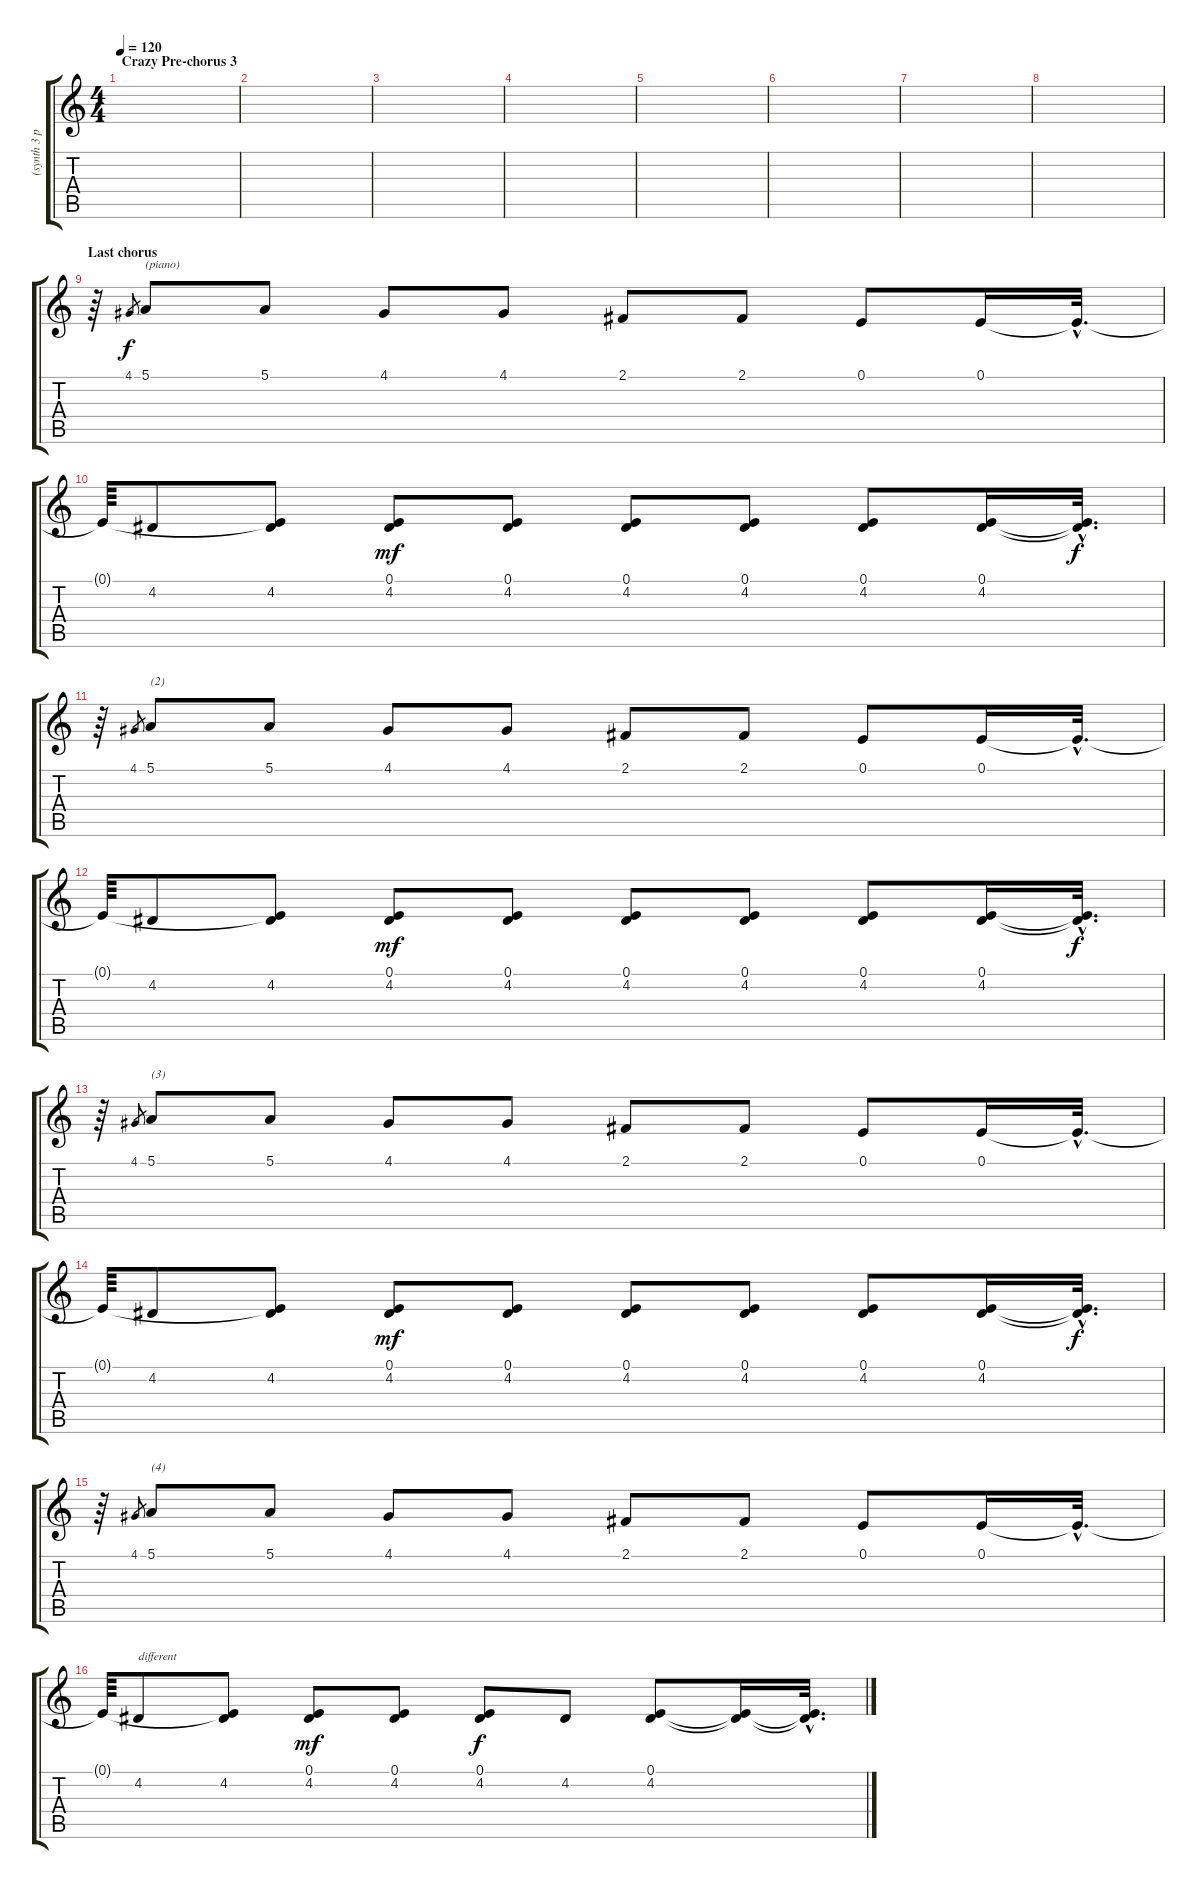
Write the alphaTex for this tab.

\track ("(synth 3 piano reverb)" "(synth 3 p") {instrument acousticgrandpiano}
\staff {score tabs}
\tuning (E4 B3 G3 D3 A2 E2) {hide}
\ts (4 4)
\section ("" "Crazy Pre-chorus 3")
\tempo 120
\clef g2
\ks c
|
|
|
|
|
|
|
|
\section ("" "Last chorus")
r.64 4.1.8{gr} 5.1.8{txt "(piano)"} 5.1.8 4.1.8 4.1.8 2.1.8 2.1.8 0.1.8 0.1.16 0.1{hac t}.32{d} |
0.1{t}.64 4.2.8 (0.1{t} 4.2).8 (0.1 4.2).8{dy mf} (0.1 4.2).8 (0.1 4.2).8 (0.1 4.2).8 (0.1 4.2).8 (0.1 4.2).16 (0.1{hac t} 4.2{hac t}).32{d dy f} |
r.64 4.1.8{gr} 5.1.8{txt "(2)"} 5.1.8 4.1.8 4.1.8 2.1.8 2.1.8 0.1.8 0.1.16 0.1{hac t}.32{d} |
0.1{t}.64 4.2.8 (0.1{t} 4.2).8 (0.1 4.2).8{dy mf} (0.1 4.2).8 (0.1 4.2).8 (0.1 4.2).8 (0.1 4.2).8 (0.1 4.2).16 (0.1{hac t} 4.2{hac t}).32{d dy f} |
r.64 4.1.8{gr} 5.1.8{txt "(3)"} 5.1.8 4.1.8 4.1.8 2.1.8 2.1.8 0.1.8 0.1.16 0.1{hac t}.32{d} |
0.1{t}.64 4.2.8 (0.1{t} 4.2).8 (0.1 4.2).8{dy mf} (0.1 4.2).8 (0.1 4.2).8 (0.1 4.2).8 (0.1 4.2).8 (0.1 4.2).16 (0.1{hac t} 4.2{hac t}).32{d dy f} |
r.64 4.1.8{gr} 5.1.8{txt "(4)"} 5.1.8 4.1.8 4.1.8 2.1.8 2.1.8 0.1.8 0.1.16 0.1{hac t}.32{d} |
0.1{t}.64 4.2.8{txt "different"} (0.1{t} 4.2).8 (0.1 4.2).8{dy mf} (0.1 4.2).8 (0.1 4.2).8{dy f} 4.2.8 (0.1 4.2).8 (0.1{t} 4.2{t}).16 (0.1{hac t} 4.2{hac t}).32{d}
